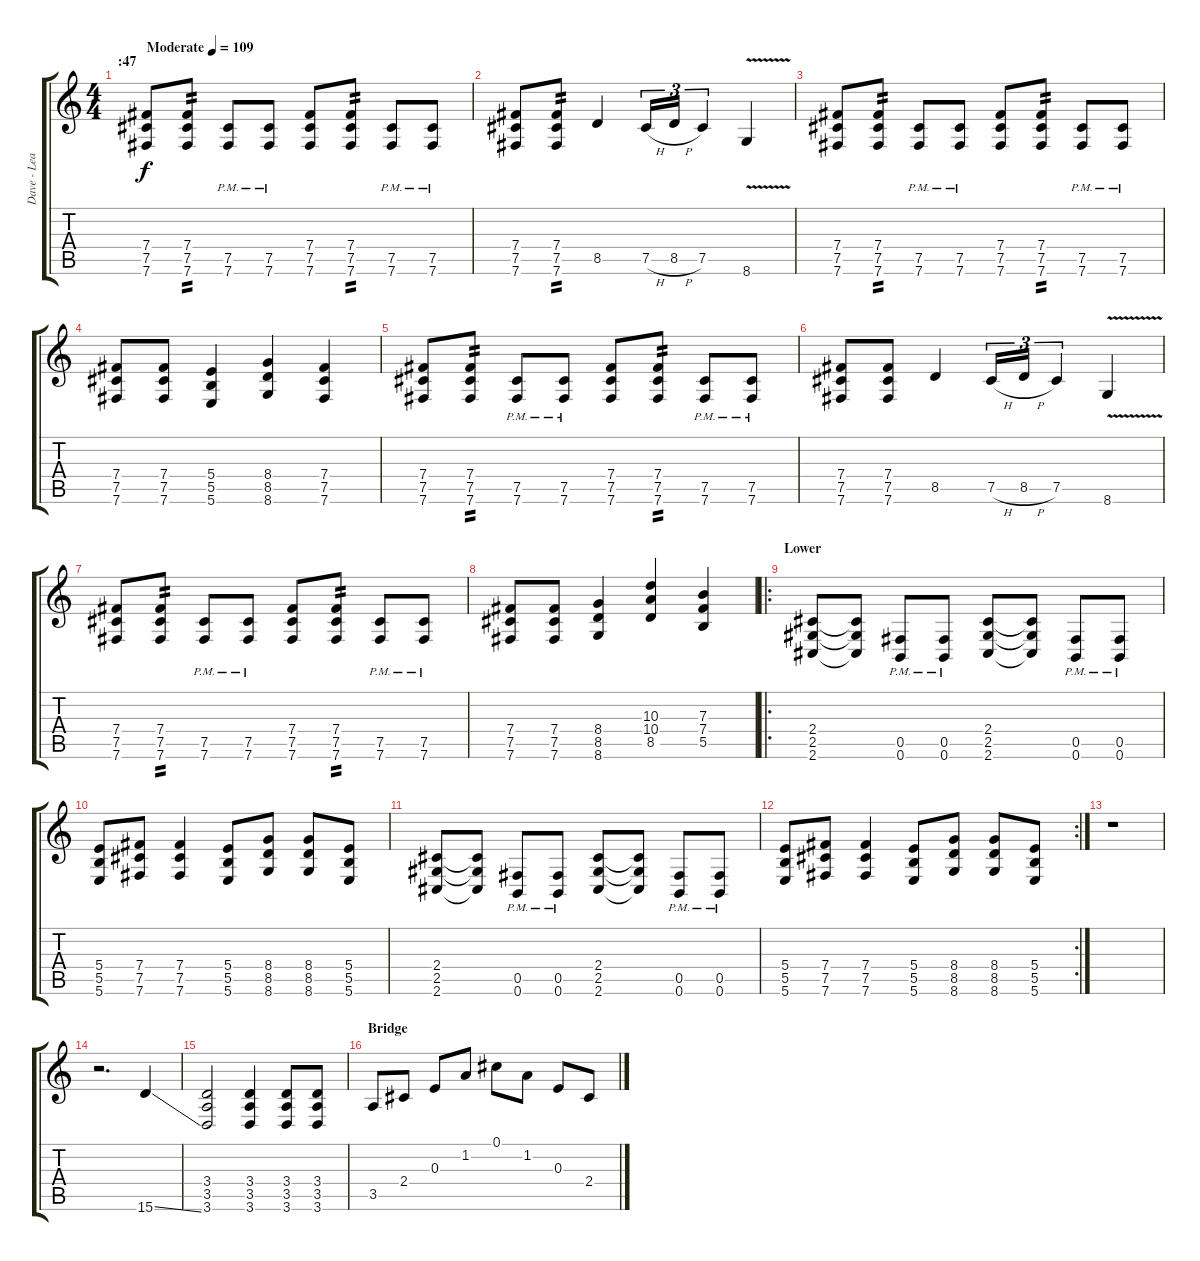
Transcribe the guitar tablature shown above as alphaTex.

\track ("Dave - Lead" "Dave - Lea") {instrument distortionguitar}
\staff {score tabs}
\tuning (Db4 Ab3 E3 B2 Gb2 B1) {hide}
\ts (4 4)
\section ("" ":47")
\tempo (109 "Moderate")
\clef g2
\ks c
(7.4 7.5 7.6).8{dy f instrument distortionguitar} (7.4 7.5 7.6).8{tp 2} (7.5{pm} 7.6).8 (7.5{pm} 7.6).8 (7.4 7.5 7.6).8 (7.4 7.5 7.6).8{tp 2} (7.5{pm} 7.6{pm}).8 (7.5{pm} 7.6{pm}).8 |
(7.4 7.5 7.6).8 (7.4 7.5 7.6).8{tp 2} 8.5.4 7.5{h}.16{tu (3 2)} 8.5{h}.16{tu (3 2)} 7.5.4{tu (3 2)} 8.6{v}.4 |
(7.4 7.5 7.6).8 (7.4 7.5 7.6).8{tp 2} (7.5{pm} 7.6).8 (7.5{pm} 7.6).8 (7.4 7.5 7.6).8 (7.4 7.5 7.6).8{tp 2} (7.5{pm} 7.6{pm}).8 (7.5{pm} 7.6{pm}).8 |
(7.4 7.5 7.6).8 (7.4 7.5 7.6).8 (5.4 5.5 5.6).4 (8.4 8.5 8.6).4 (7.4 7.5 7.6).4 |
(7.4 7.5 7.6).8 (7.4 7.5 7.6).8{tp 2} (7.5{pm} 7.6).8 (7.5{pm} 7.6).8 (7.4 7.5 7.6).8 (7.4 7.5 7.6).8{tp 2} (7.5{pm} 7.6{pm}).8 (7.5{pm} 7.6{pm}).8 |
(7.4 7.5 7.6).8 (7.4 7.5 7.6).8 8.5.4 7.5{h}.16{tu (3 2)} 8.5{h}.16{tu (3 2)} 7.5.4{tu (3 2)} 8.6{v}.4 |
(7.4 7.5 7.6).8 (7.4 7.5 7.6).8{tp 2} (7.5{pm} 7.6).8 (7.5{pm} 7.6).8 (7.4 7.5 7.6).8 (7.4 7.5 7.6).8{tp 2} (7.5{pm} 7.6{pm}).8 (7.5{pm} 7.6{pm}).8 |
(7.4 7.5 7.6).8 (7.4 7.5 7.6).8 (8.4 8.5 8.6).4 (10.3 10.4 8.5).4 (7.3 7.4 5.5).4 |
\ro
\section ("" "Lower")
(2.4 2.5 2.6).8 (2.4{t} 2.5{t} 2.6{t}).8 (0.5{pm} 0.6{pm}).8 (0.5{pm} 0.6{pm}).8 (2.4 2.5 2.6).8 (2.4{t} 2.5{t} 2.6{t}).8 (0.5{pm} 0.6{pm}).8 (0.5{pm} 0.6{pm}).8 |
(5.4 5.5 5.6).8 (7.4 7.5 7.6).8 (7.4 7.5 7.6).4 (5.4 5.5 5.6).8 (8.4 8.5 8.6).8 (8.4 8.5 8.6).8 (5.4 5.5 5.6).8 |
(2.4 2.5 2.6).8 (2.4{t} 2.5{t} 2.6{t}).8 (0.5{pm} 0.6{pm}).8 (0.5{pm} 0.6{pm}).8 (2.4 2.5 2.6).8 (2.4{t} 2.5{t} 2.6{t}).8 (0.5{pm} 0.6{pm}).8 (0.5{pm} 0.6{pm}).8 |
\rc 2
(5.4 5.5 5.6).8 (7.4 7.5 7.6).8 (7.4 7.5 7.6).4 (5.4 5.5 5.6).8 (8.4 8.5 8.6).8 (8.4 8.5 8.6).8 (5.4 5.5 5.6).8 |
r.1 |
r.2{d} 15.6{ss}.4 |
(3.4 3.5 3.6).2 (3.4 3.5 3.6).4 (3.4 3.5 3.6).8 (3.4 3.5 3.6).8 |
\section ("" "Bridge")
3.5.8 2.4.8 0.3.8 1.2.8 0.1.8 1.2.8 0.3.8 2.4.8
